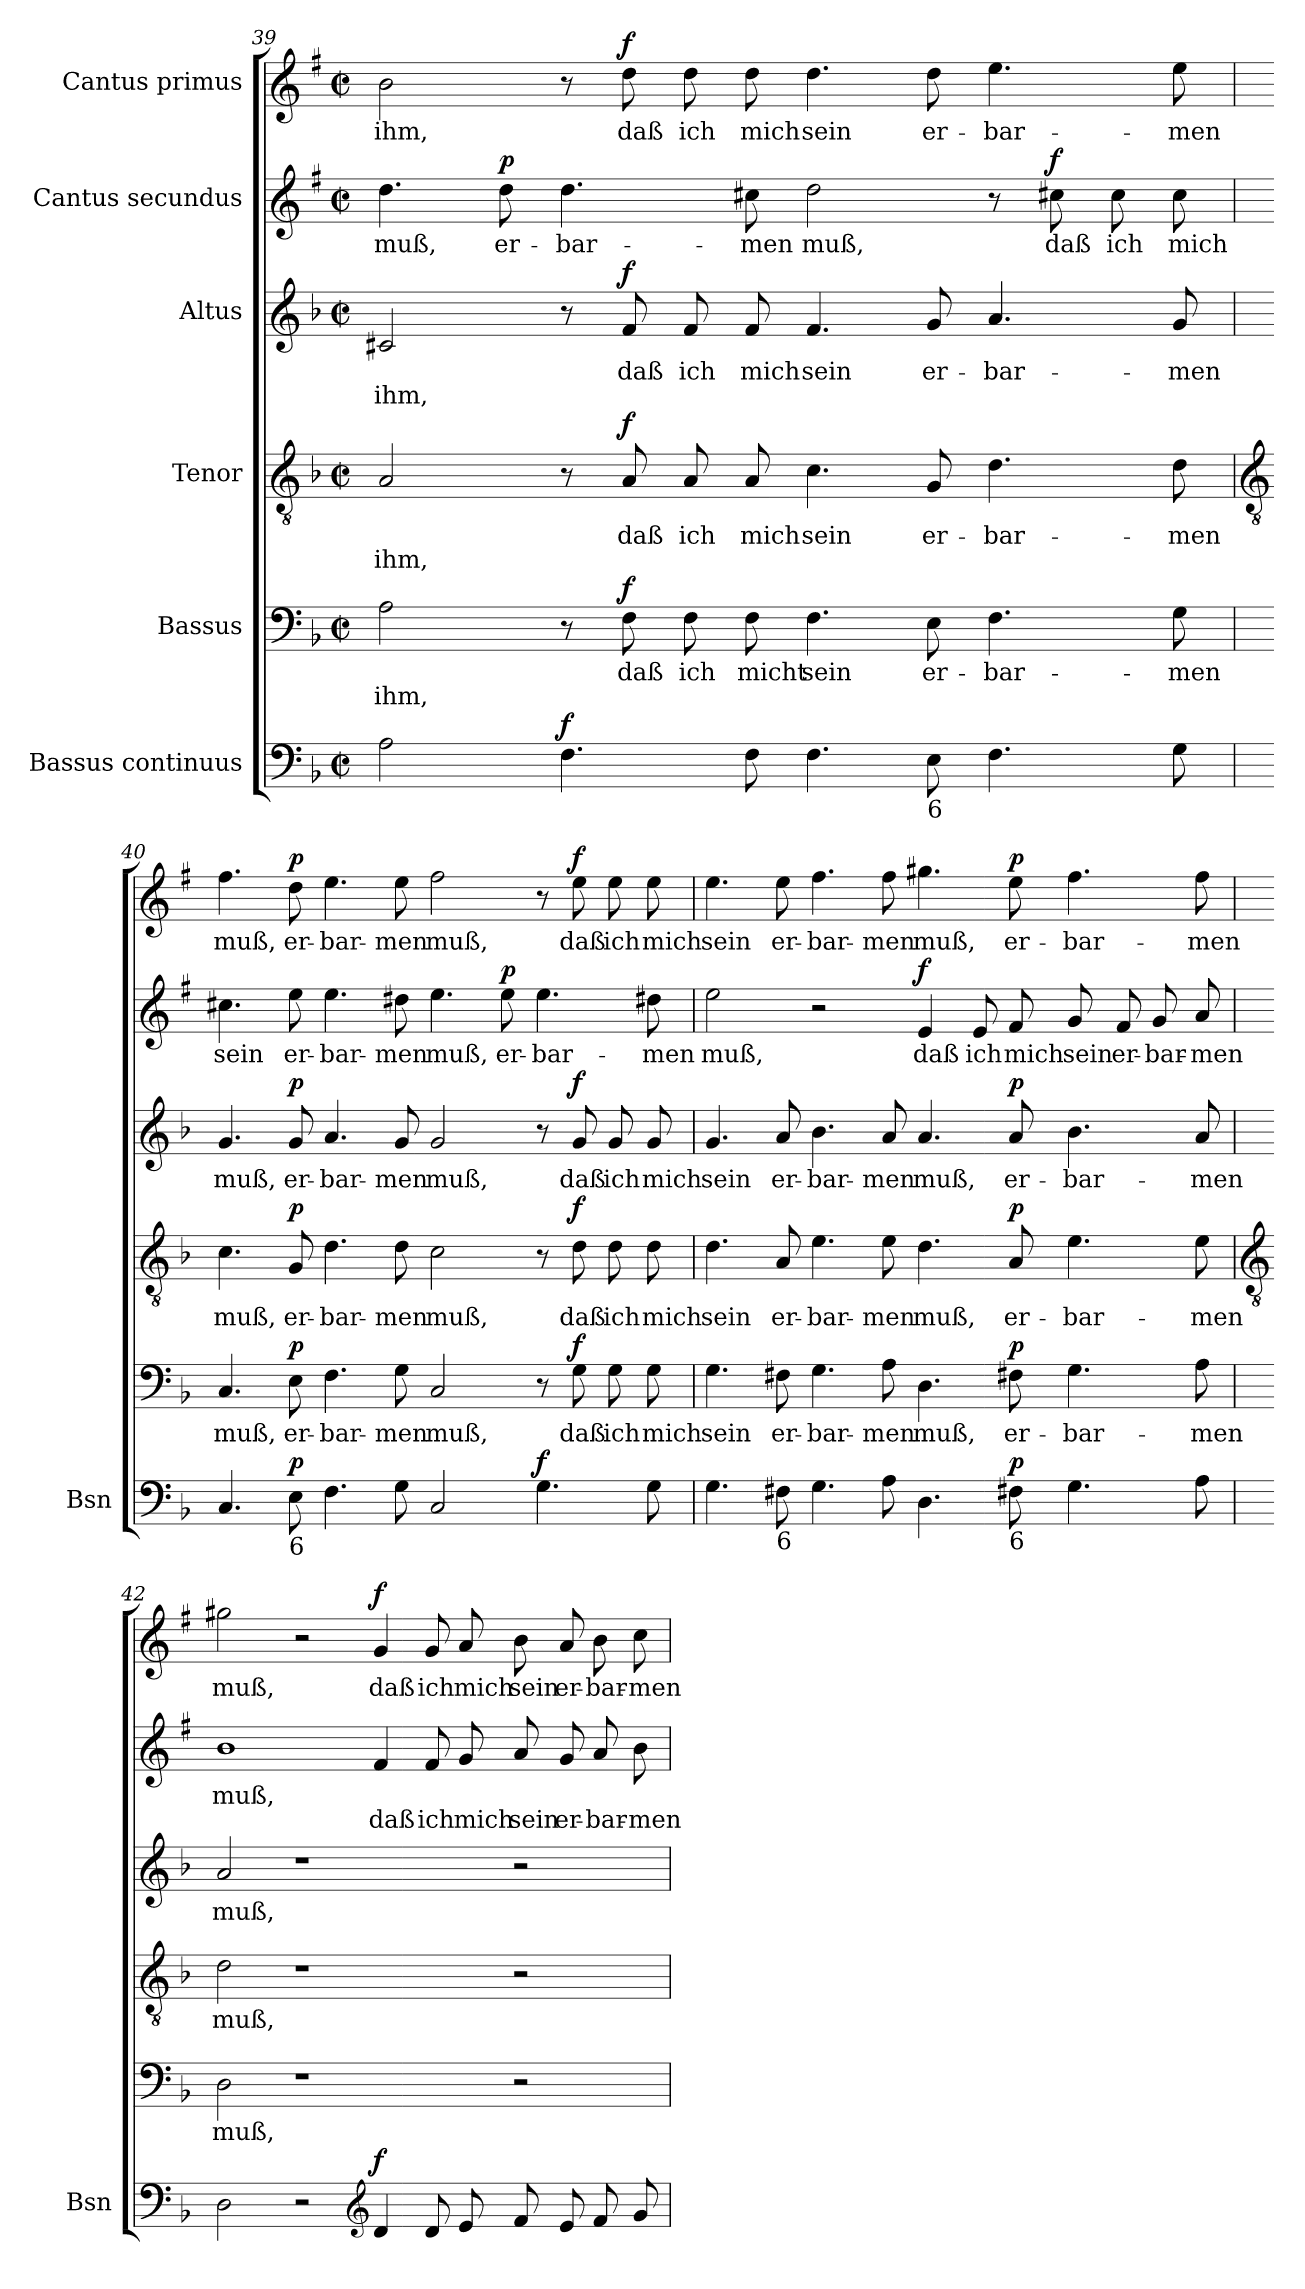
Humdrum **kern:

**kern	**dynam	**kern	**text	**text	**dynam	**kern	**text	**text	**dynam	**kern	**text	**text	**dynam	**kern	**text	**text	**dynam	**kern	**text	**dynam
*part6	*part6	*part5	*part5	*part5	*part5	*part4	*part4	*part4	*part4	*part3	*part3	*part3	*part3	*part2	*part2	*part2	*part2	*part1	*part1	*part1
*staff6	*staff6	*staff5	*staff5	*staff5	*staff5	*staff4	*staff4	*staff4	*staff4	*staff3	*staff3	*staff3	*staff3	*staff2	*staff2	*staff2	*staff2	*staff1	*staff1	*staff1
*I"Bassus continuus	*	*I"Bassus	*	*	*	*I"Tenor	*	*	*	*I"Altus	*	*	*	*I"Cantus secundus	*	*	*	*I"Cantus primus	*	*
*I'Bsn	*	*	*	*	*	*	*	*	*	*	*	*	*	*	*	*	*	*	*	*
!!LO:LB:g=z
*clefF4	*	*clefF4	*	*	*	*clefGv2	*	*	*	*clefG2	*	*	*	*clefG2	*	*	*	*clefG2	*	*
*	*	*	*	*	*	*	*	*	*	*	*	*	*	*ITrd1c2	*	*	*	*ITrd1c2	*	*
*k[b-]	*	*k[b-]	*	*	*	*k[b-]	*	*	*	*k[b-]	*	*	*	*k[b-]	*	*	*	*k[b-]	*	*
*F:	*	*F:	*	*	*	*F:	*	*	*	*F:	*	*	*	*F:	*	*	*	*F:	*	*
*M4/2	*	*M4/2	*	*	*	*M4/2	*	*	*	*M4/2	*	*	*	*M4/2	*	*	*	*M4/2	*	*
*met(c|)	*	*met(c|)	*	*	*	*met(c|)	*	*	*	*met(c|)	*	*	*	*met(c|)	*	*	*	*met(c|)	*	*
=39	=39	=39	=39	=39	=39	=39	=39	=39	=39	=39	=39	=39	=39	=39	=39	=39	=39	=39	=39	=39
!	!	!	!	!LO:LY:b	!	!	!	!LO:LY:b	!	!	!	!LO:LY:b	!	!	!LO:LY:b	!	!	!	!LO:LY:b	!
2A	.	2A	.	ihm,	.	2A	.	ihm,	.	2c#X	.	ihm,	.	4.cc	muß,	.	.	2a	ihm,	.
!	!	!	!	!	!	!	!	!	!	!	!	!	!	!	!LO:LY:b	!	!LO:DY:a	!	!	!
.	.	.	.	.	.	.	.	.	.	.	.	.	.	8cc	er-	.	p	.	.	.
!	!LO:DY:a	!	!	!	!	!	!	!	!	!	!	!	!	!	!LO:LY:b	!	!	!	!	!
4.F	f	8r	.	.	.	8r	.	.	.	8r	.	.	.	4.cc	-bar-	.	.	8r	.	.
!	!	!	!LO:LY:b	!	!LO:DY:a	!	!LO:LY:b	!	!LO:DY:a	!	!LO:LY:b	!	!LO:DY:a	!	!	!	!	!	!LO:LY:b	!LO:DY:a
.	.	8F	daß	.	f	8A	daß	.	f	8f	daß	.	f	.	.	.	.	8cc	daß	f
!	!	!	!LO:LY:b	!	!	!	!LO:LY:b	!	!	!	!LO:LY:b	!	!	!	!	!	!	!	!LO:LY:b	!
.	.	8F	ich	.	.	8A	ich	.	.	8f	ich	.	.	.	.	.	.	8cc	ich	.
!	!	!	!LO:LY:b	!	!	!	!LO:LY:b	!	!	!	!LO:LY:b	!	!	!	!LO:LY:b	!	!	!	!LO:LY:b	!
8F	.	8F	micht	.	.	8A	mich	.	.	8f	mich	.	.	8bn	-men	.	.	8cc	mich	.
!	!	!	!LO:LY:b	!	!	!	!LO:LY:b	!	!	!	!LO:LY:b	!	!	!	!LO:LY:b	!	!	!	!LO:LY:b	!
4.F	.	4.F	sein	.	.	4.c	sein	.	.	4.f	sein	.	.	2cc	muß,	.	.	4.cc	sein	.
!LO:TX:b:t=6	!	!	!	!	!	!	!	!	!	!	!	!	!	!	!	!	!	!	!	!
!	!	!	!LO:LY:b	!	!	!	!LO:LY:b	!	!	!	!LO:LY:b	!	!	!	!	!	!	!	!LO:LY:b	!
8E	.	8E	er-	.	.	8G	er-	.	.	8g	er-	.	.	.	.	.	.	8cc	er-	.
!	!	!	!LO:LY:b	!	!	!	!LO:LY:b	!	!	!	!LO:LY:b	!	!	!	!	!	!	!	!LO:LY:b	!
4.F	.	4.F	-bar-	.	.	4.d	-bar-	.	.	4.a	-bar-	.	.	8r	.	.	.	4.dd	-bar-	.
!	!	!	!	!	!	!	!	!	!	!	!	!	!	!	!LO:LY:b	!	!LO:DY:a	!	!	!
.	.	.	.	.	.	.	.	.	.	.	.	.	.	8bn	daß	.	f	.	.	.
!	!	!	!	!	!	!	!	!	!	!	!	!	!	!	!LO:LY:b	!	!	!	!	!
.	.	.	.	.	.	.	.	.	.	.	.	.	.	8b	ich	.	.	.	.	.
!	!	!	!LO:LY:b	!	!	!	!LO:LY:b	!	!	!	!LO:LY:b	!	!	!	!LO:LY:b	!	!	!	!LO:LY:b	!
8G	.	8G	-men	.	.	8d	-men	.	.	8g	-men	.	.	8b	mich	.	.	8dd	-men	.
!!LO:LB:g=z
=40	=40	=40	=40	=40	=40	=40	=40	=40	=40	=40	=40	=40	=40	=40	=40	=40	=40	=40	=40	=40
*	*	*	*	*	*	*clefGv2	*	*	*	*	*	*	*	*	*	*	*	*	*	*
!	!	!	!LO:LY:b	!	!	!	!LO:LY:b	!	!	!	!LO:LY:b	!	!	!	!LO:LY:b	!	!	!	!LO:LY:b	!
4.C	.	4.C	muß,	.	.	4.c	muß,	.	.	4.g	muß,	.	.	4.b	sein	.	.	4.ee	muß,	.
!LO:TX:b:t=6	!	!	!	!	!	!	!	!	!	!	!	!	!	!	!	!	!	!	!	!
!	!LO:DY:a	!	!LO:LY:b	!	!LO:DY:a	!	!LO:LY:b	!	!LO:DY:a	!	!LO:LY:b	!	!LO:DY:a	!	!LO:LY:b	!	!	!	!LO:LY:b	!LO:DY:a
8E	p	8E	er-	.	p	8G	er-	.	p	8g	er-	.	p	8dd	er-	.	.	8cc	er-	p
!	!	!	!LO:LY:b	!	!	!	!LO:LY:b	!	!	!	!LO:LY:b	!	!	!	!LO:LY:b	!	!	!	!LO:LY:b	!
4.F	.	4.F	-bar-	.	.	4.d	-bar-	.	.	4.a	-bar-	.	.	4.dd	-bar-	.	.	4.dd	-bar-	.
!	!	!	!LO:LY:b	!	!	!	!LO:LY:b	!	!	!	!LO:LY:b	!	!	!	!LO:LY:b	!	!	!	!LO:LY:b	!
8G	.	8G	-men	.	.	8d	-men	.	.	8g	-men	.	.	8cc#X	-men	.	.	8dd	-men	.
!	!	!	!LO:LY:b	!	!	!	!LO:LY:b	!	!	!	!LO:LY:b	!	!	!	!LO:LY:b	!	!	!	!LO:LY:b	!
2C	.	2C	muß,	.	.	2c	muß,	.	.	2g	muß,	.	.	4.dd	muß,	.	.	2ee	muß,	.
!	!	!	!	!	!	!	!	!	!	!	!	!	!	!	!LO:LY:b	!	!LO:DY:a	!	!	!
.	.	.	.	.	.	.	.	.	.	.	.	.	.	8dd	er-	.	p	.	.	.
!	!LO:DY:a	!	!	!	!	!	!	!	!	!	!	!	!	!	!LO:LY:b	!	!	!	!	!
4.G	f	8r	.	.	.	8r	.	.	.	8r	.	.	.	4.dd	-bar-	.	.	8r	.	.
!	!	!	!LO:LY:b	!	!LO:DY:a	!	!LO:LY:b	!	!LO:DY:a	!	!LO:LY:b	!	!LO:DY:a	!	!	!	!	!	!LO:LY:b	!LO:DY:a
.	.	8G	daß	.	f	8d	daß	.	f	8g	daß	.	f	.	.	.	.	8dd	daß	f
!	!	!	!LO:LY:b	!	!	!	!LO:LY:b	!	!	!	!LO:LY:b	!	!	!	!	!	!	!	!LO:LY:b	!
.	.	8G	ich	.	.	8d	ich	.	.	8g	ich	.	.	.	.	.	.	8dd	ich	.
!	!	!	!LO:LY:b	!	!	!	!LO:LY:b	!	!	!	!LO:LY:b	!	!	!	!LO:LY:b	!	!	!	!LO:LY:b	!
8G	.	8G	mich	.	.	8d	mich	.	.	8g	mich	.	.	8cc#X	-men	.	.	8dd	mich	.
!!LO:LB:g=z
=41	=41	=41	=41	=41	=41	=41	=41	=41	=41	=41	=41	=41	=41	=41	=41	=41	=41	=41	=41	=41
!	!	!	!LO:LY:b	!	!	!	!LO:LY:b	!	!	!	!LO:LY:b	!	!	!	!LO:LY:b	!	!	!	!LO:LY:b	!
4.G	.	4.G	sein	.	.	4.d	sein	.	.	4.g	sein	.	.	2dd	muß,	.	.	4.dd	sein	.
!LO:TX:b:t=6	!	!	!	!	!	!	!	!	!	!	!	!	!	!	!	!	!	!	!	!
!	!	!	!LO:LY:b	!	!	!	!LO:LY:b	!	!	!	!LO:LY:b	!	!	!	!	!	!	!	!LO:LY:b	!
8F#X	.	8F#X	er-	.	.	8A	er-	.	.	8a	er-	.	.	.	.	.	.	8dd	er-	.
!	!	!	!LO:LY:b	!	!	!	!LO:LY:b	!	!	!	!LO:LY:b	!	!	!	!	!	!	!	!LO:LY:b	!
4.G	.	4.G	-bar-	.	.	4.e	-bar-	.	.	4.b-	-bar-	.	.	2r	.	.	.	4.ee	-bar-	.
!	!	!	!LO:LY:b	!	!	!	!LO:LY:b	!	!	!	!LO:LY:b	!	!	!	!	!	!	!	!LO:LY:b	!
8A	.	8A	-men	.	.	8e	-men	.	.	8a	-men	.	.	.	.	.	.	8ee	-men	.
!	!	!	!LO:LY:b	!	!	!	!LO:LY:b	!	!	!	!LO:LY:b	!	!	!	!LO:LY:b	!	!LO:DY:a	!	!LO:LY:b	!
4.D	.	4.D	muß,	.	.	4.d	muß,	.	.	4.a	muß,	.	.	4d	daß	.	f	4.ff#X	muß,	.
!	!	!	!	!	!	!	!	!	!	!	!	!	!	!	!LO:LY:b	!	!	!	!	!
.	.	.	.	.	.	.	.	.	.	.	.	.	.	8d	ich	.	.	.	.	.
!LO:TX:b:t=6	!	!	!	!	!	!	!	!	!	!	!	!	!	!	!	!	!	!	!	!
!	!LO:DY:a	!	!LO:LY:b	!	!LO:DY:a	!	!LO:LY:b	!	!LO:DY:a	!	!LO:LY:b	!	!LO:DY:a	!	!LO:LY:b	!	!	!	!LO:LY:b	!LO:DY:a
8F#X	p	8F#X	er-	.	p	8A	er-	.	p	8a	er-	.	p	8e	mich	.	.	8dd	er-	p
!	!	!	!LO:LY:b	!	!	!	!LO:LY:b	!	!	!	!LO:LY:b	!	!	!	!LO:LY:b	!	!	!	!LO:LY:b	!
4.G	.	4.G	-bar-	.	.	4.e	-bar-	.	.	4.b-	-bar-	.	.	8f	sein	.	.	4.ee	-bar-	.
!	!	!	!	!	!	!	!	!	!	!	!	!	!	!	!LO:LY:b	!	!	!	!	!
.	.	.	.	.	.	.	.	.	.	.	.	.	.	8e	er-	.	.	.	.	.
!	!	!	!	!	!	!	!	!	!	!	!	!	!	!	!LO:LY:b	!	!	!	!	!
.	.	.	.	.	.	.	.	.	.	.	.	.	.	8f	-bar-	.	.	.	.	.
!	!	!	!LO:LY:b	!	!	!	!LO:LY:b	!	!	!	!LO:LY:b	!	!	!	!LO:LY:b	!	!	!	!LO:LY:b	!
8A	.	8A	-men	.	.	8e	-men	.	.	8a	-men	.	.	8g	-men	.	.	8ee	-men	.
!!LO:LB:g=z
=42	=42	=42	=42	=42	=42	=42	=42	=42	=42	=42	=42	=42	=42	=42	=42	=42	=42	=42	=42	=42
*	*	*	*	*	*	*clefGv2	*	*	*	*	*	*	*	*	*	*	*	*	*	*
!	!	!	!LO:LY:b	!	!	!	!LO:LY:b	!	!	!	!LO:LY:b	!	!	!	!LO:LY:b	!	!	!	!LO:LY:b	!
2D	.	2D	muß,	.	.	2d	muß,	.	.	2a	muß,	.	.	1a	muß,	.	.	2ff#X	muß,	.
2r	.	1r	.	.	.	1r	.	.	.	1r	.	.	.	.	.	.	.	2r	.	.
*clefG2	*	*	*	*	*	*	*	*	*	*	*	*	*	*	*	*	*	*	*	*
!	!LO:DY:a	!	!	!	!	!	!	!	!	!	!	!	!	!	!	!LO:LY:b	!	!	!LO:LY:b	!LO:DY:a
4d	f	.	.	.	.	.	.	.	.	.	.	.	.	4e	.	daß	.	4f	daß	f
!	!	!	!	!	!	!	!	!	!	!	!	!	!	!	!	!LO:LY:b	!	!	!LO:LY:b	!
8d	.	.	.	.	.	.	.	.	.	.	.	.	.	8e	.	ich	.	8f	ich	.
!	!	!	!	!	!	!	!	!	!	!	!	!	!	!	!	!LO:LY:b	!	!	!LO:LY:b	!
8e	.	.	.	.	.	.	.	.	.	.	.	.	.	8f	.	mich	.	8g	mich	.
!	!	!	!	!	!	!	!	!	!	!	!	!	!	!	!	!LO:LY:b	!	!	!LO:LY:b	!
8f	.	2r	.	.	.	2r	.	.	.	2r	.	.	.	8g	.	sein	.	8a	sein	.
!	!	!	!	!	!	!	!	!	!	!	!	!	!	!	!	!LO:LY:b	!	!	!LO:LY:b	!
8e	.	.	.	.	.	.	.	.	.	.	.	.	.	8f	.	er-	.	8g	er-	.
!	!	!	!	!	!	!	!	!	!	!	!	!	!	!	!	!LO:LY:b	!	!	!LO:LY:b	!
8f	.	.	.	.	.	.	.	.	.	.	.	.	.	8g	.	-bar-	.	8a	-bar-	.
!	!	!	!	!	!	!	!	!	!	!	!	!	!	!	!	!LO:LY:b	!	!	!LO:LY:b	!
8g	.	.	.	.	.	.	.	.	.	.	.	.	.	8a	.	-men	.	8b-	-men	.
=	=	=	=	=	=	=	=	=	=	=	=	=	=	=	=	=	=	=	=	=
*-	*-	*-	*-	*-	*-	*-	*-	*-	*-	*-	*-	*-	*-	*-	*-	*-	*-	*-	*-	*-
